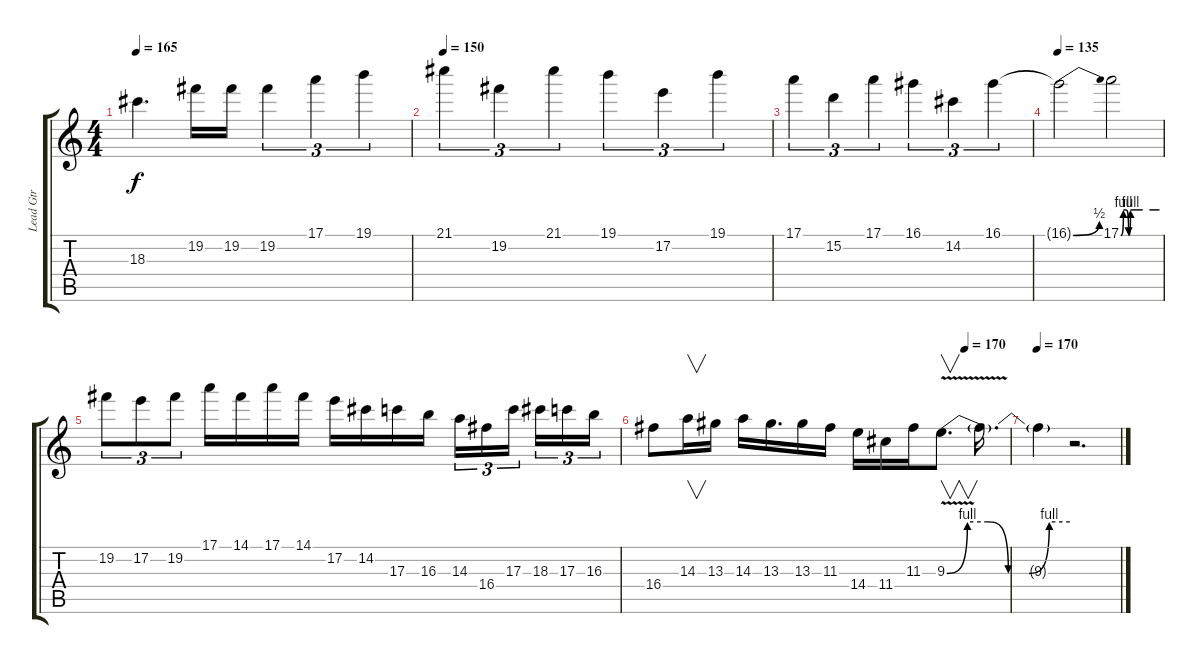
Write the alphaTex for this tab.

\track ("Lead Gtr" "Lead Gtr") {instrument distortionguitar}
\staff {score tabs}
\tuning (E4 B3 G3 D3 A2 E2) {hide}
\ts (4 4)
\tempo 165
\clef g2
\ks c
18.3{t}.4{d dy f} 19.2.16 19.2.16 19.2.4{tu (3 2)} 17.1.4{tu (3 2)} 19.1.4{tu (3 2)} |
\tempo 150
21.1.4{tu (3 2)} 19.2.4{tu (3 2)} 21.1.4{tu (3 2)} 19.1.4{tu (3 2)} 17.2.4{tu (3 2)} 19.1.4{tu (3 2)} |
17.1.4{tu (3 2)} 15.2.4{tu (3 2)} 17.1.4{tu (3 2)} 16.1.4{tu (3 2)} 14.2.4{tu (3 2)} 16.1.4{tu (3 2)} |
\tempo 135
16.1{be (bend 0 0 60 2) t}.2 17.1{be (custom 0 0 4 4 8 4 12 0 15 4 25 4 34 4 50 4 60 4)}.2 |
19.2.8{tu (3 2)} 17.2.8{tu (3 2)} 19.2.8{tu (3 2)} 17.1.16 14.1.16 17.1.16 14.1.16 17.2.16 14.2.16 17.3.16 16.3.16 14.3.16{tu (3 2)} 16.4.16{tu (3 2)} 17.3.16{tu (3 2) beam splitsecondary} 18.3.16{tu (3 2)} 17.3.16{tu (3 2)} 16.3.16{tu (3 2)} |
\tempo (170 0.875)
16.4.8 14.3.16{v} 13.3.16 14.3.16 13.3.16{d} 13.3.16 11.3.16 14.4.16 11.4.16 11.3.16 9.3{be (custom 0 0 10 4 20 4 30 0 40 0 50 4 60 4) v}.8{v d} 9.3{t}.16{d} |
\tempo 170
9.3{t}.4 r.2{d}
